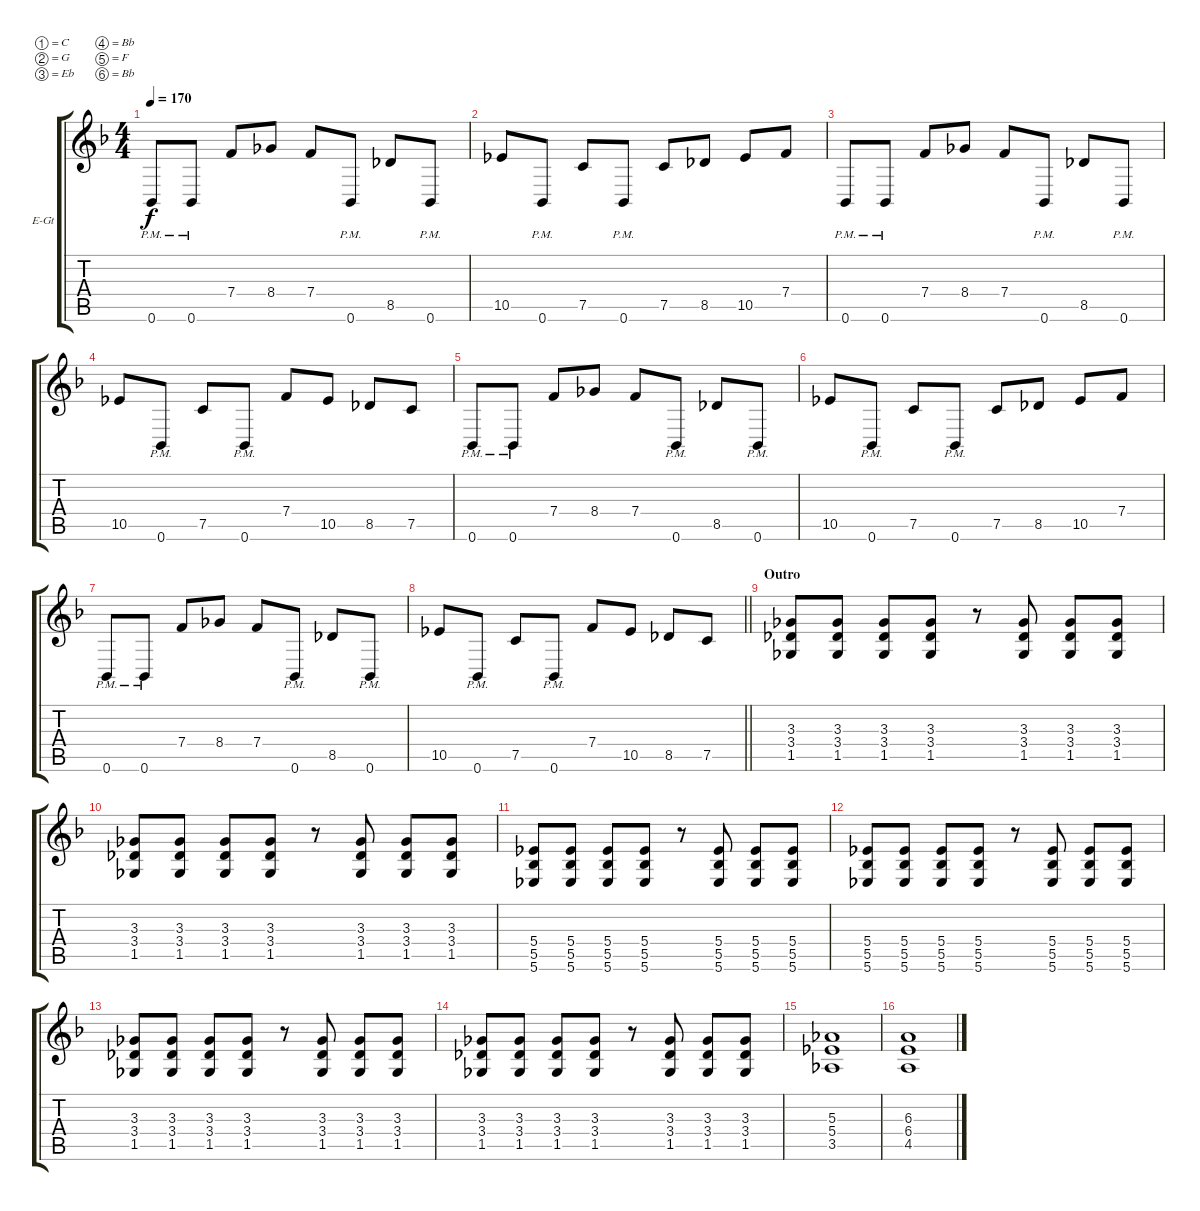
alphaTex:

\bracketExtendMode groupsimilarinstruments
\firstSystemTrackNameOrientation horizontal
\otherSystemsTrackNameOrientation horizontal
\track ("Björn Gelotte" "E-Gt") {instrument distortionguitar}
\staff {score tabs}
\tuning (C4 G3 Eb3 Bb2 F2 Bb1)
\ts (4 4)
\tempo 170
\clef g2
\scale
0.327957
\ks dminor
0.6{pm}.8{dy f} 0.6{pm}.8 7.4.8 8.4.8 7.4.8 0.6{pm}.8 8.5.8 0.6{pm}.8 |
\scale
0.329749 10.5.8 0.6{pm}.8 7.5.8 0.6{pm}.8 7.5.8 8.5.8 10.5.8 7.4.8 |
\scale
0.328546 0.6{pm}.8 0.6{pm}.8 7.4.8 8.4.8 7.4.8 0.6{pm}.8 8.5.8 0.6{pm}.8 |
\scale
0.342908 10.5.8 0.6{pm}.8 7.5.8 0.6{pm}.8 7.4.8 10.5.8 8.5.8 7.5.8 |
\scale
0.328546 0.6{pm}.8 0.6{pm}.8 7.4.8 8.4.8 7.4.8 0.6{pm}.8 8.5.8 0.6{pm}.8 |
\scale
0.329749 10.5.8 0.6{pm}.8 7.5.8 0.6{pm}.8 7.5.8 8.5.8 10.5.8 7.4.8 |
\scale
0.327957 0.6{pm}.8 0.6{pm}.8 7.4.8 8.4.8 7.4.8 0.6{pm}.8 8.5.8 0.6{pm}.8 |
\scale
0.342294
\barLineRight lightlight
10.5.8 0.6{pm}.8 7.5.8 0.6{pm}.8 7.4.8 10.5.8 8.5.8 7.5.8 |
\section ("" "Outro")
\scale
0.337374 (3.3 3.4 1.5).8 (3.3 3.4 1.5).8 (3.3 3.4 1.5).8 (3.3 3.4 1.5).8 r.8 (3.3 3.4 1.5).8 (3.3 3.4 1.5).8 (3.3 3.4 1.5).8 |
\scale
0.337374 (3.3 3.4 1.5).8 (3.3 3.4 1.5).8 (3.3 3.4 1.5).8 (3.3 3.4 1.5).8 r.8 (3.3 3.4 1.5).8 (3.3 3.4 1.5).8 (3.3 3.4 1.5).8 |
\scale
0.325253 (5.4 5.5 5.6).8 (5.4 5.5 5.6).8 (5.4 5.5 5.6).8 (5.4 5.5 5.6).8 r.8 (5.4 5.5 5.6).8 (5.4 5.5 5.6).8 (5.4 5.5 5.6).8 |
\scale
0.325253 (5.4 5.5 5.6).8 (5.4 5.5 5.6).8 (5.4 5.5 5.6).8 (5.4 5.5 5.6).8 r.8 (5.4 5.5 5.6).8 (5.4 5.5 5.6).8 (5.4 5.5 5.6).8 |
\scale
0.337374 (3.3 3.4 1.5).8 (3.3 3.4 1.5).8 (3.3 3.4 1.5).8 (3.3 3.4 1.5).8 r.8 (3.3 3.4 1.5).8 (3.3 3.4 1.5).8 (3.3 3.4 1.5).8 |
\scale
0.337374 (3.3 3.4 1.5).8 (3.3 3.4 1.5).8 (3.3 3.4 1.5).8 (3.3 3.4 1.5).8 r.8 (3.3 3.4 1.5).8 (3.3 3.4 1.5).8 (3.3 3.4 1.5).8 |
\scale
0.343915 (5.3 5.4 3.5).1 |
\scale
0.328042 (6.3 6.4 4.5).1
